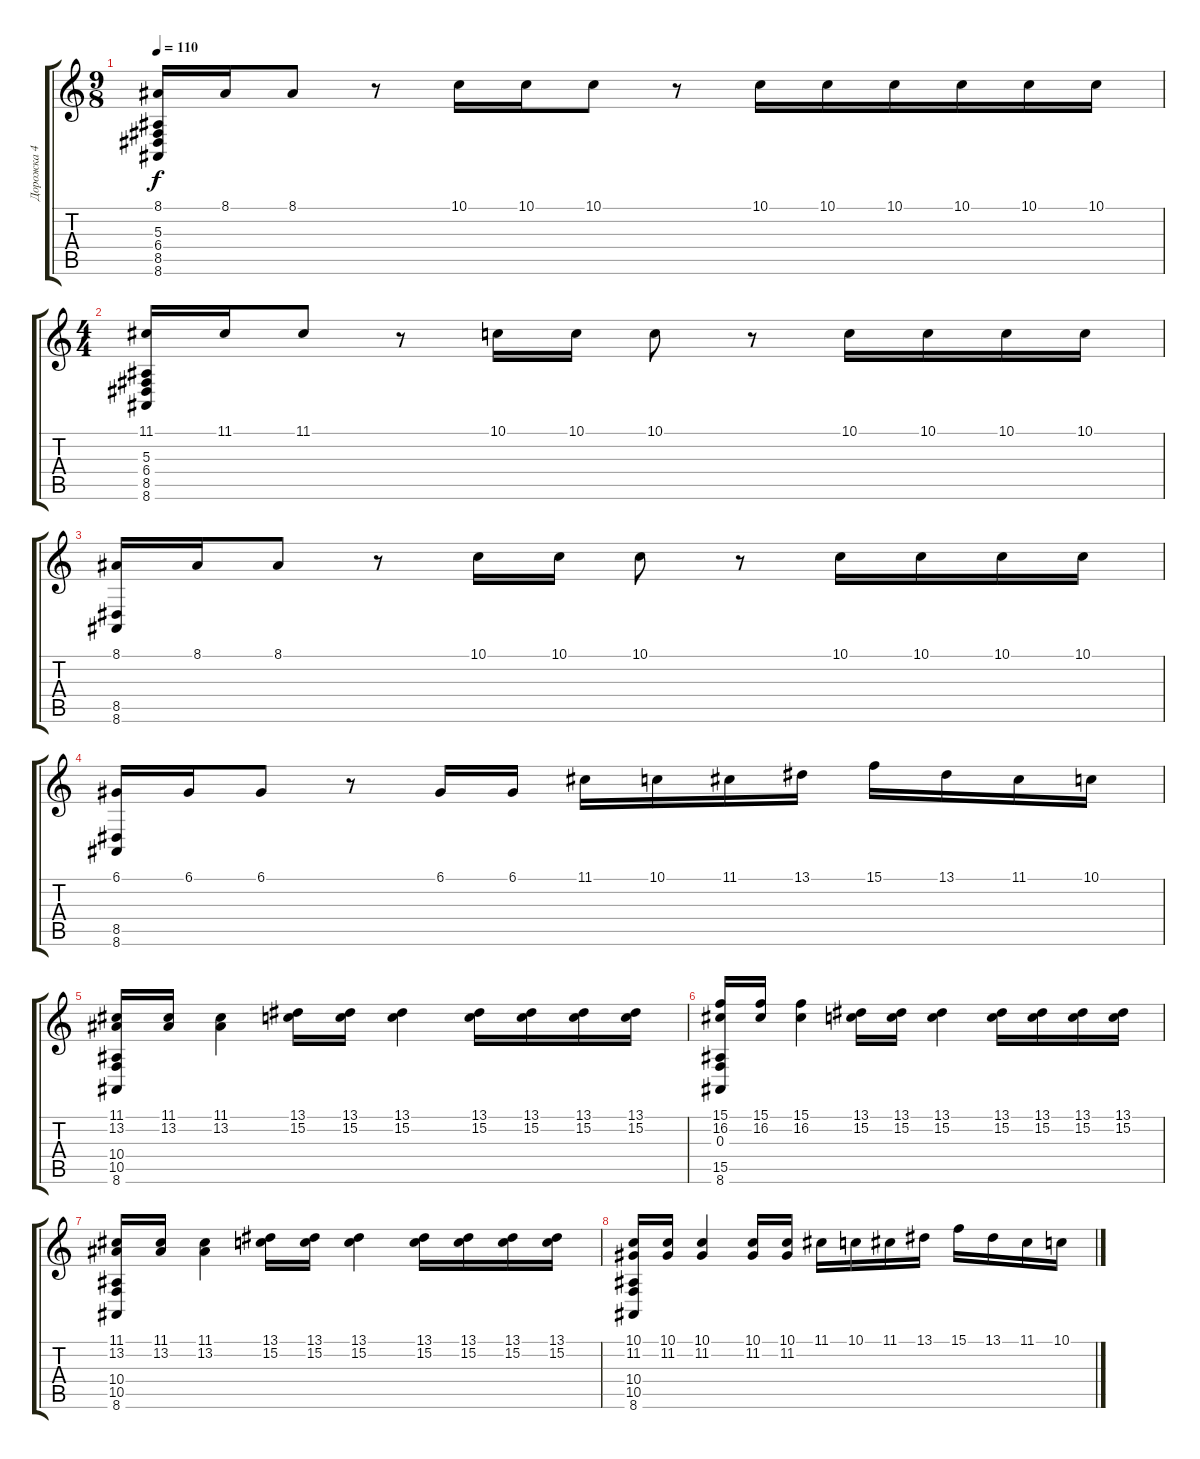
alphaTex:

\track ("Дорожка 4" "Дорожка 4") {instrument stringensemble1}
\staff {score tabs}
\tuning (D4 A3 F3 C3 G2 D2) {hide}
\ts (9 8)
\tempo 110
\clef g2
\ks c
(8.1 5.3 6.4 8.5 8.6).16{dy f} 8.1.16 8.1.8 r.8 10.1.16 10.1.16 10.1.8 r.8 10.1.16 10.1.16 10.1.16 10.1.16 10.1.16 10.1.16 |
\ts (4 4)
(11.1 5.3 6.4 8.5 8.6).16 11.1.16 11.1.8 r.8 10.1.16 10.1.16 10.1.8 r.8 10.1.16 10.1.16 10.1.16 10.1.16 |
(8.1 8.5 8.6).16 8.1.16 8.1.8 r.8 10.1.16 10.1.16 10.1.8 r.8 10.1.16 10.1.16 10.1.16 10.1.16 |
(6.1 8.5 8.6).16 6.1.16 6.1.8 r.8 6.1.16 6.1.16 11.1.16 10.1.16 11.1.16 13.1.16 15.1.16 13.1.16 11.1.16 10.1.16 |
(11.1 13.2 10.4 10.5 8.6).16 (11.1 13.2).16 (11.1 13.2).4 (13.1 15.2).16 (13.1 15.2).16 (13.1 15.2).4 (13.1 15.2).16 (13.1 15.2).16 (13.1 15.2).16 (13.1 15.2).16 |
(15.1 16.2 0.3 15.5 8.6).16 (15.1 16.2).16 (15.1 16.2).4 (13.1 15.2).16 (13.1 15.2).16 (13.1 15.2).4 (13.1 15.2).16 (13.1 15.2).16 (13.1 15.2).16 (13.1 15.2).16 |
(11.1 13.2 10.4 10.5 8.6).16 (11.1 13.2).16 (11.1 13.2).4 (13.1 15.2).16 (13.1 15.2).16 (13.1 15.2).4 (13.1 15.2).16 (13.1 15.2).16 (13.1 15.2).16 (13.1 15.2).16 |
(10.1 11.2 10.4 10.5 8.6).16 (10.1 11.2).16 (10.1 11.2).4 (10.1 11.2).16 (10.1 11.2).16 11.1.16 10.1.16 11.1.16 13.1.16 15.1.16 13.1.16 11.1.16 10.1.16
